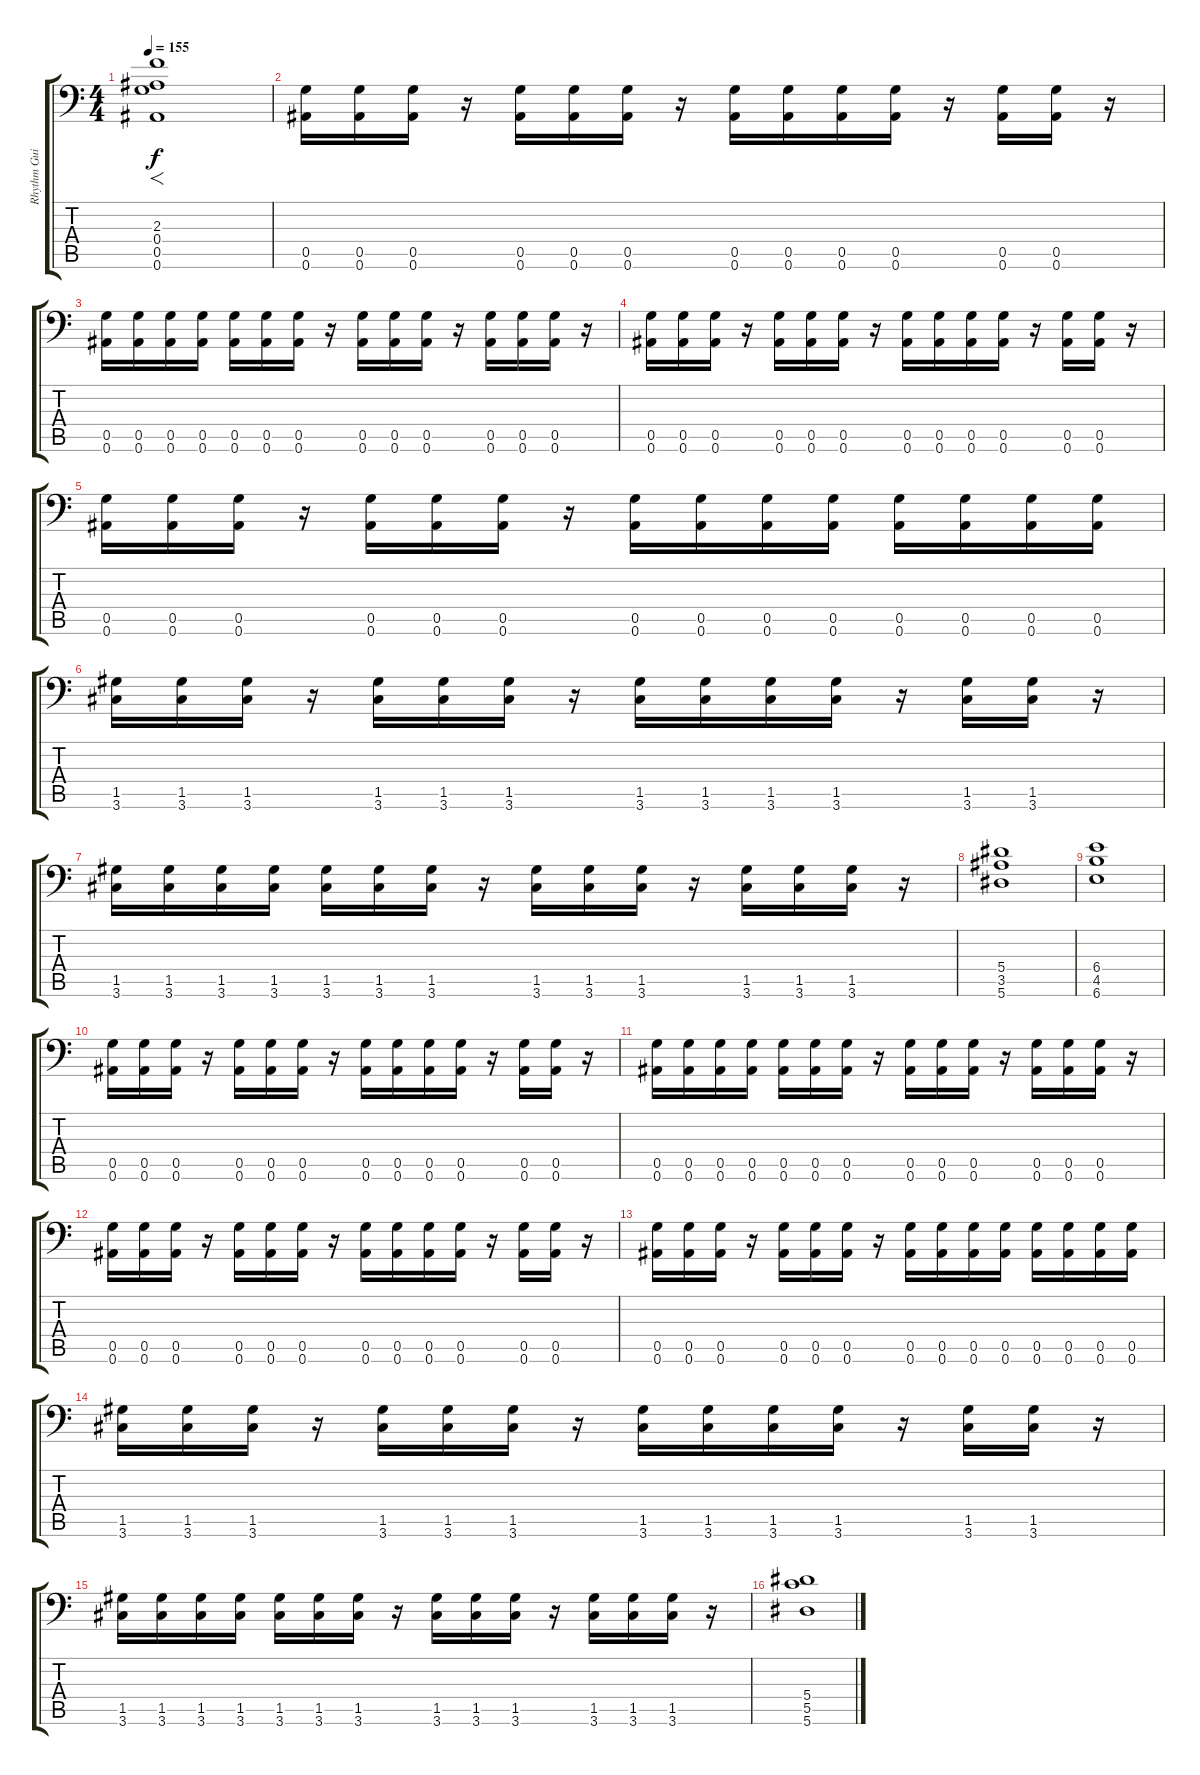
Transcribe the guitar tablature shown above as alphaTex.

\track ("Rhythm Guitar" "Rhythm Gui") {instrument distortionguitar}
\staff {score tabs}
\tuning (C4 G3 Eb3 Bb2 G2 Bb1) {hide}
\ts (4 4)
\tempo 155
\clef f4
\ks c
(2.3 0.4 0.5 0.6).1{f dy f} |
(0.5 0.6).16 (0.5 0.6).16 (0.5 0.6).16 r.16 (0.5 0.6).16 (0.5 0.6).16 (0.5 0.6).16 r.16 (0.5 0.6).16 (0.5 0.6).16 (0.5 0.6).16 (0.5 0.6).16 r.16 (0.5 0.6).16 (0.5 0.6).16 r.16 |
(0.5 0.6).16 (0.5 0.6).16 (0.5 0.6).16 (0.5 0.6).16 (0.5 0.6).16 (0.5 0.6).16 (0.5 0.6).16 r.16 (0.5 0.6).16 (0.5 0.6).16 (0.5 0.6).16 r.16 (0.5 0.6).16 (0.5 0.6).16 (0.5 0.6).16 r.16 |
(0.5 0.6).16 (0.5 0.6).16 (0.5 0.6).16 r.16 (0.5 0.6).16 (0.5 0.6).16 (0.5 0.6).16 r.16 (0.5 0.6).16 (0.5 0.6).16 (0.5 0.6).16 (0.5 0.6).16 r.16 (0.5 0.6).16 (0.5 0.6).16 r.16 |
(0.5 0.6).16 (0.5 0.6).16 (0.5 0.6).16 r.16 (0.5 0.6).16 (0.5 0.6).16 (0.5 0.6).16 r.16 (0.5 0.6).16 (0.5 0.6).16 (0.5 0.6).16 (0.5 0.6).16 (0.5 0.6).16 (0.5 0.6).16 (0.5 0.6).16 (0.5 0.6).16 |
(1.5 3.6).16 (1.5 3.6).16 (1.5 3.6).16 r.16 (1.5 3.6).16 (1.5 3.6).16 (1.5 3.6).16 r.16 (1.5 3.6).16 (1.5 3.6).16 (1.5 3.6).16 (1.5 3.6).16 r.16 (1.5 3.6).16 (1.5 3.6).16 r.16 |
(1.5 3.6).16 (1.5 3.6).16 (1.5 3.6).16 (1.5 3.6).16 (1.5 3.6).16 (1.5 3.6).16 (1.5 3.6).16 r.16 (1.5 3.6).16 (1.5 3.6).16 (1.5 3.6).16 r.16 (1.5 3.6).16 (1.5 3.6).16 (1.5 3.6).16 r.16 |
(5.4 3.5 5.6).1 |
(6.4 4.5 6.6).1 |
(0.5 0.6).16 (0.5 0.6).16 (0.5 0.6).16 r.16 (0.5 0.6).16 (0.5 0.6).16 (0.5 0.6).16 r.16 (0.5 0.6).16 (0.5 0.6).16 (0.5 0.6).16 (0.5 0.6).16 r.16 (0.5 0.6).16 (0.5 0.6).16 r.16 |
(0.5 0.6).16 (0.5 0.6).16 (0.5 0.6).16 (0.5 0.6).16 (0.5 0.6).16 (0.5 0.6).16 (0.5 0.6).16 r.16 (0.5 0.6).16 (0.5 0.6).16 (0.5 0.6).16 r.16 (0.5 0.6).16 (0.5 0.6).16 (0.5 0.6).16 r.16 |
(0.5 0.6).16 (0.5 0.6).16 (0.5 0.6).16 r.16 (0.5 0.6).16 (0.5 0.6).16 (0.5 0.6).16 r.16 (0.5 0.6).16 (0.5 0.6).16 (0.5 0.6).16 (0.5 0.6).16 r.16 (0.5 0.6).16 (0.5 0.6).16 r.16 |
(0.5 0.6).16 (0.5 0.6).16 (0.5 0.6).16 r.16 (0.5 0.6).16 (0.5 0.6).16 (0.5 0.6).16 r.16 (0.5 0.6).16 (0.5 0.6).16 (0.5 0.6).16 (0.5 0.6).16 (0.5 0.6).16 (0.5 0.6).16 (0.5 0.6).16 (0.5 0.6).16 |
(1.5 3.6).16 (1.5 3.6).16 (1.5 3.6).16 r.16 (1.5 3.6).16 (1.5 3.6).16 (1.5 3.6).16 r.16 (1.5 3.6).16 (1.5 3.6).16 (1.5 3.6).16 (1.5 3.6).16 r.16 (1.5 3.6).16 (1.5 3.6).16 r.16 |
(1.5 3.6).16 (1.5 3.6).16 (1.5 3.6).16 (1.5 3.6).16 (1.5 3.6).16 (1.5 3.6).16 (1.5 3.6).16 r.16 (1.5 3.6).16 (1.5 3.6).16 (1.5 3.6).16 r.16 (1.5 3.6).16 (1.5 3.6).16 (1.5 3.6).16 r.16 |
(5.4 5.5 5.6).1
